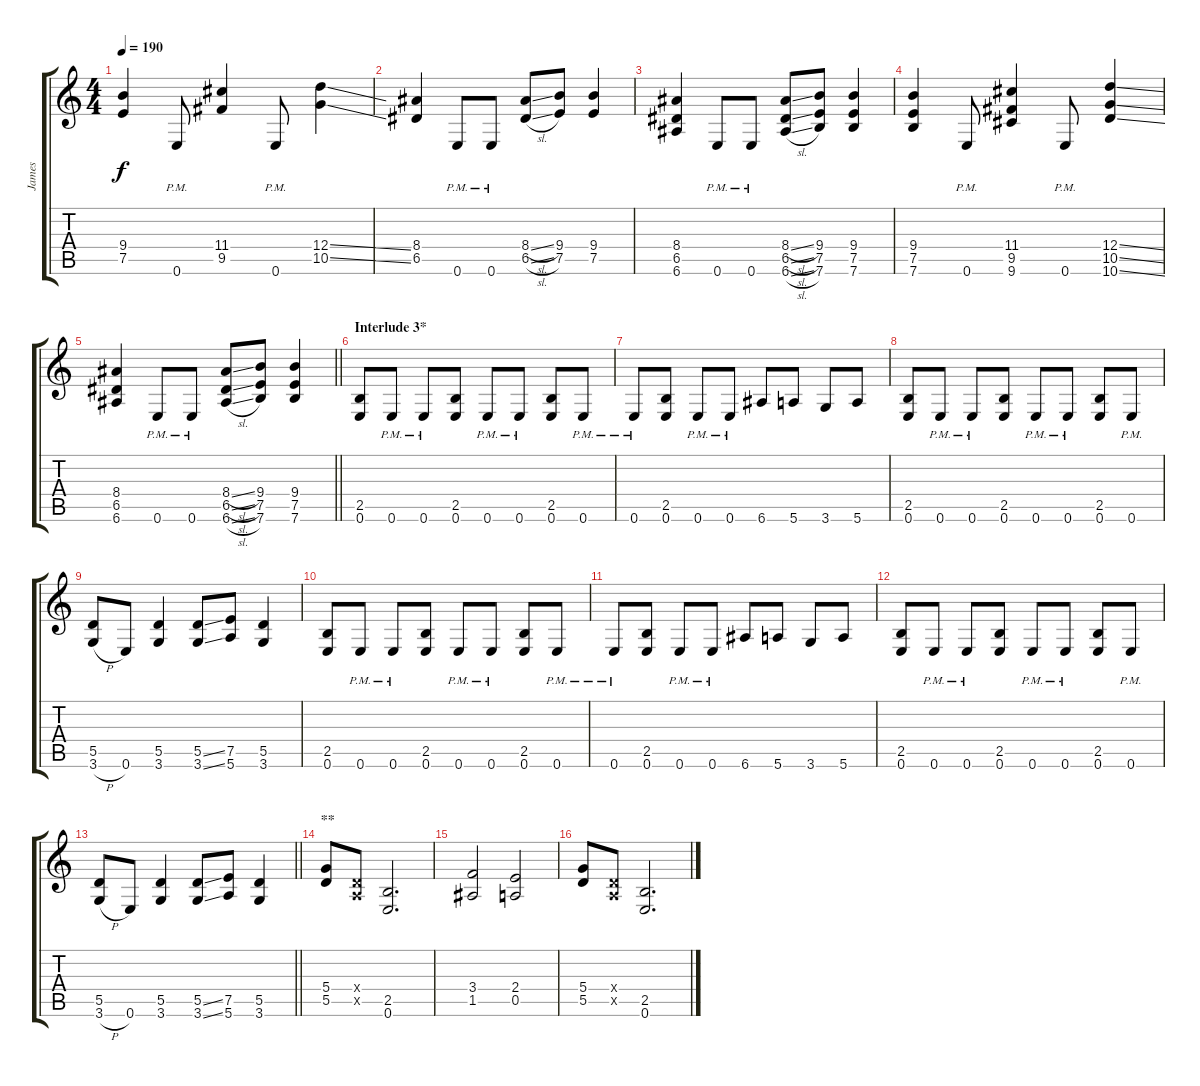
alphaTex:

\track ("James" "James") {instrument distortionguitar}
\staff {score tabs}
\tuning (E4 B3 G3 D3 A2 E2) {hide}
\ts (4 4)
\tempo 190
\clef g2
\ks c
(9.4 7.5).4{dy f} 0.6{pm}.8 (11.4 9.5).4 0.6{pm}.8 (12.4{ss} 10.5{ss}).4 |
(8.4 6.5).4 0.6{pm}.8 0.6{pm}.8 (8.4{sl} 6.5{sl}).8 (9.4 7.5).8 (9.4 7.5).4 |
(8.4 6.5 6.6).4 0.6{pm}.8 0.6{pm}.8 (8.4{sl} 6.5{sl} 6.6{sl}).8 (9.4 7.5 7.6).8 (9.4 7.5 7.6).4 |
(9.4 7.5 7.6).4 0.6{pm}.8 (11.4 9.5 9.6).4 0.6{pm}.8 (12.4{ss} 10.5{ss} 10.6{ss}).4 |
\barLineRight lightlight
(8.4 6.5 6.6).4 0.6{pm}.8 0.6{pm}.8 (8.4{sl} 6.5{sl} 6.6{sl}).8 (9.4 7.5 7.6).8 (9.4 7.5 7.6).4 |
\section ("" "Interlude 3*")
(2.5 0.6).8 0.6{pm}.8 0.6{pm}.8 (2.5 0.6).8 0.6{pm}.8 0.6{pm}.8 (2.5 0.6).8 0.6{pm}.8 |
0.6{pm}.8 (2.5 0.6).8 0.6{pm}.8 0.6{pm}.8 6.6.8 5.6.8 3.6.8 5.6.8 |
(2.5 0.6).8 0.6{pm}.8 0.6{pm}.8 (2.5 0.6).8 0.6{pm}.8 0.6{pm}.8 (2.5 0.6).8 0.6{pm}.8 |
(5.5 3.6{h}).8 0.6.8 (5.5 3.6).4 (5.5{ss} 3.6{ss}).8 (7.5 5.6).8 (5.5 3.6).4 |
(2.5 0.6).8 0.6{pm}.8 0.6{pm}.8 (2.5 0.6).8 0.6{pm}.8 0.6{pm}.8 (2.5 0.6).8 0.6{pm}.8 |
0.6{pm}.8 (2.5 0.6).8 0.6{pm}.8 0.6{pm}.8 6.6.8 5.6.8 3.6.8 5.6.8 |
(2.5 0.6).8 0.6{pm}.8 0.6{pm}.8 (2.5 0.6).8 0.6{pm}.8 0.6{pm}.8 (2.5 0.6).8 0.6{pm}.8 |
\barLineRight lightlight
(5.5 3.6{h}).8 0.6.8 (5.5 3.6).4 (5.5{ss} 3.6{ss}).8 (7.5 5.6).8 (5.5 3.6).4 |
\section ("" "**")
(5.4 5.5).8 (0.4{x} 0.5{x}).8 (2.5 0.6).2{d} |
(3.4 1.5).2 (2.4 0.5).2 |
(5.4 5.5).8 (0.4{x} 0.5{x}).8 (2.5 0.6).2{d}
